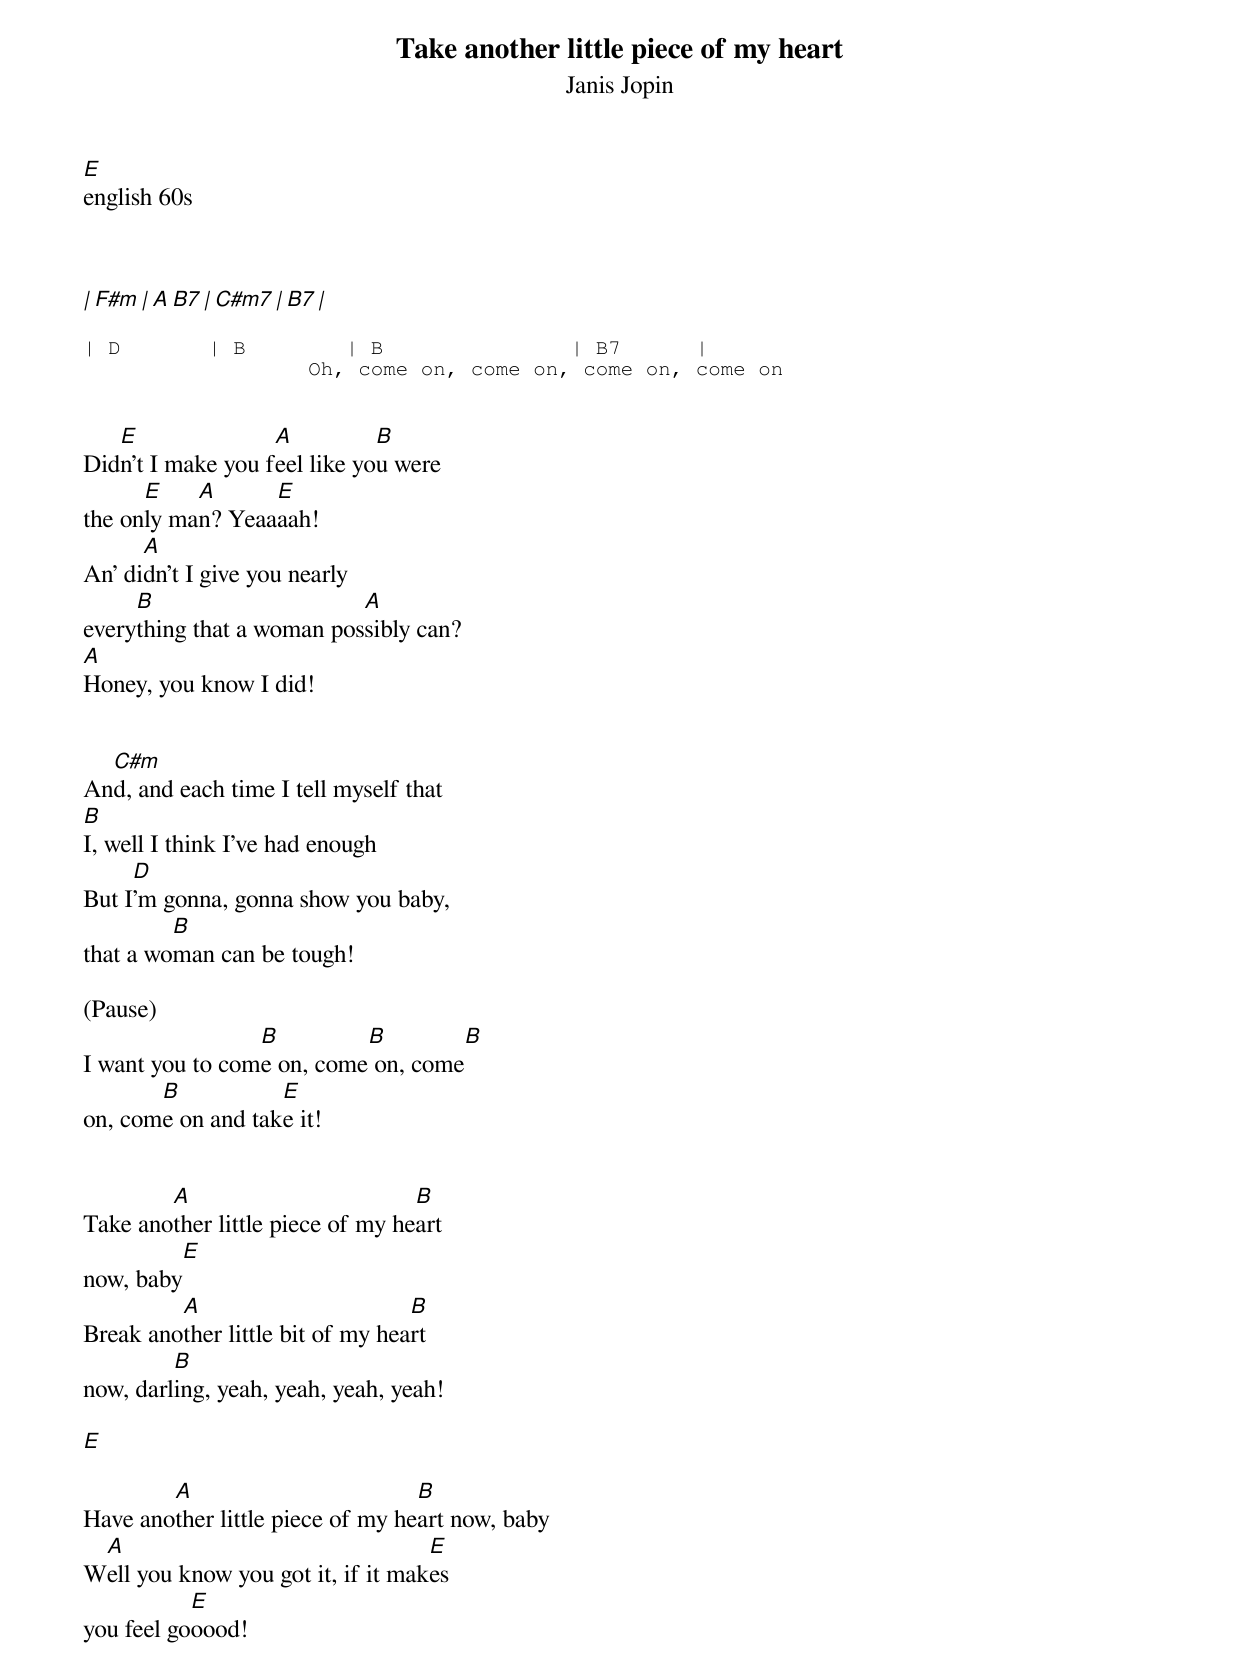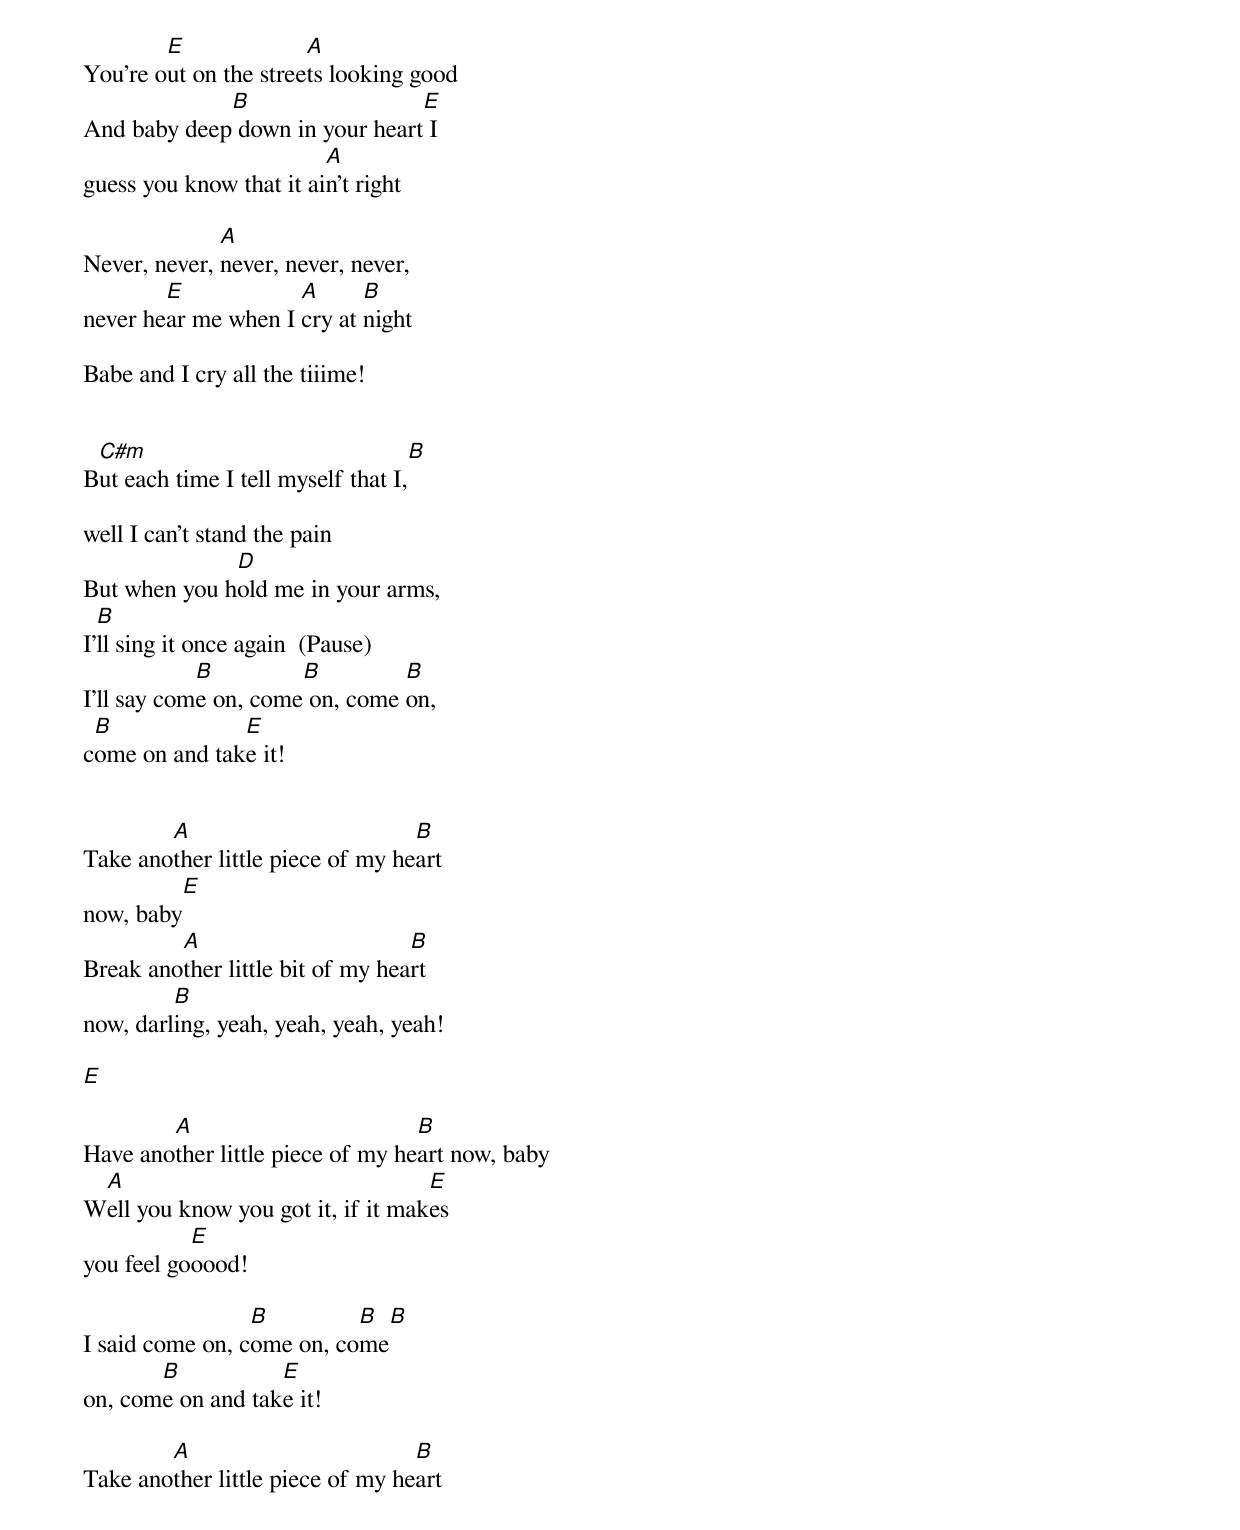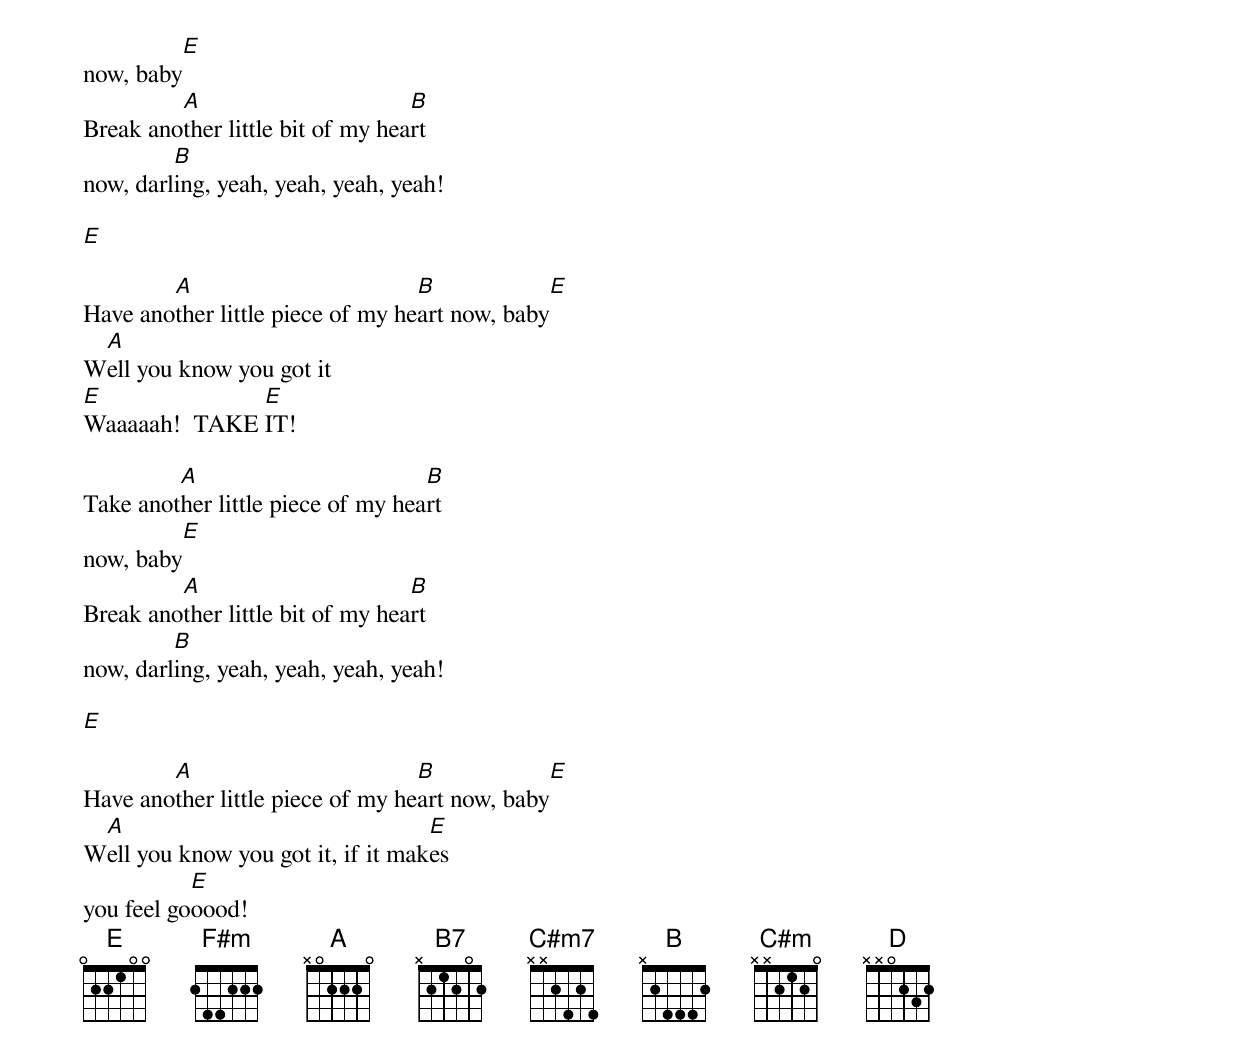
Take another little piece of my heart
Janis Jopin
E
english 60s



| F#m     | A    B7  | C#m7        | B7     |

| D       | B        | B               | B7      |
                  Oh, come on, come on, come on, come on


   E               A          B
Didn't I make you feel like you were
      E    A      E
the only man? Yeaaaah!
      A
An' didn't I give you nearly
     B                     A
everything that a woman possibly can?
A
Honey, you know I did!


  C#m
And, and each time I tell myself that
B
I, well I think I've had enough
     D
But I'm gonna, gonna show you baby,
         B
that a woman can be tough!

(Pause)
                 B         B        B
I want you to come on, come on, come
       B           E
on, come on and take it!


        A                         B
Take another little piece of my heart
             E
now, baby
         A                        B
Break another little bit of my heart
         B
now, darling, yeah, yeah, yeah, yeah!

E

        A                         B
Have another little piece of my heart now, baby
 A                                 E
Well you know you got it, if it makes
           E
you feel gooood!


        E              A
You're out on the streets looking good
             B                  E
And baby deep down in your heart I
                         A
guess you know that it ain't right

              A
Never, never, never, never, never,
        E            A      B
never hear me when I cry at night

Babe and I cry all the tiiime!


 C#m                               B
But each time I tell myself that I,

well I can't stand the pain
              D
But when you hold me in your arms,
  B
I'll sing it once again  (Pause)
            B         B         B
I'll say come on, come on, come on,
 B             E
come on and take it!


        A                         B
Take another little piece of my heart
          E
now, baby
         A                        B
Break another little bit of my heart
         B
now, darling, yeah, yeah, yeah, yeah!

E

        A                         B
Have another little piece of my heart now, baby
 A                                 E
Well you know you got it, if it makes
           E
you feel gooood!

                 B         B     B
I said come on, come on, come
       B           E
on, come on and take it!

        A                         B
Take another little piece of my heart
           E
now, baby
         A                        B
Break another little bit of my heart
         B
now, darling, yeah, yeah, yeah, yeah!

E

        A                         B              E
Have another little piece of my heart now, baby
 A
Well you know you got it
E              E
Waaaaah!  TAKE IT!

         A                         B
Take another little piece of my heart
          E
now, baby
         A                        B
Break another little bit of my heart
         B
now, darling, yeah, yeah, yeah, yeah!

E

        A                         B             E
Have another little piece of my heart now, baby
 A                                 E
Well you know you got it, if it makes
           E
you feel gooood!
